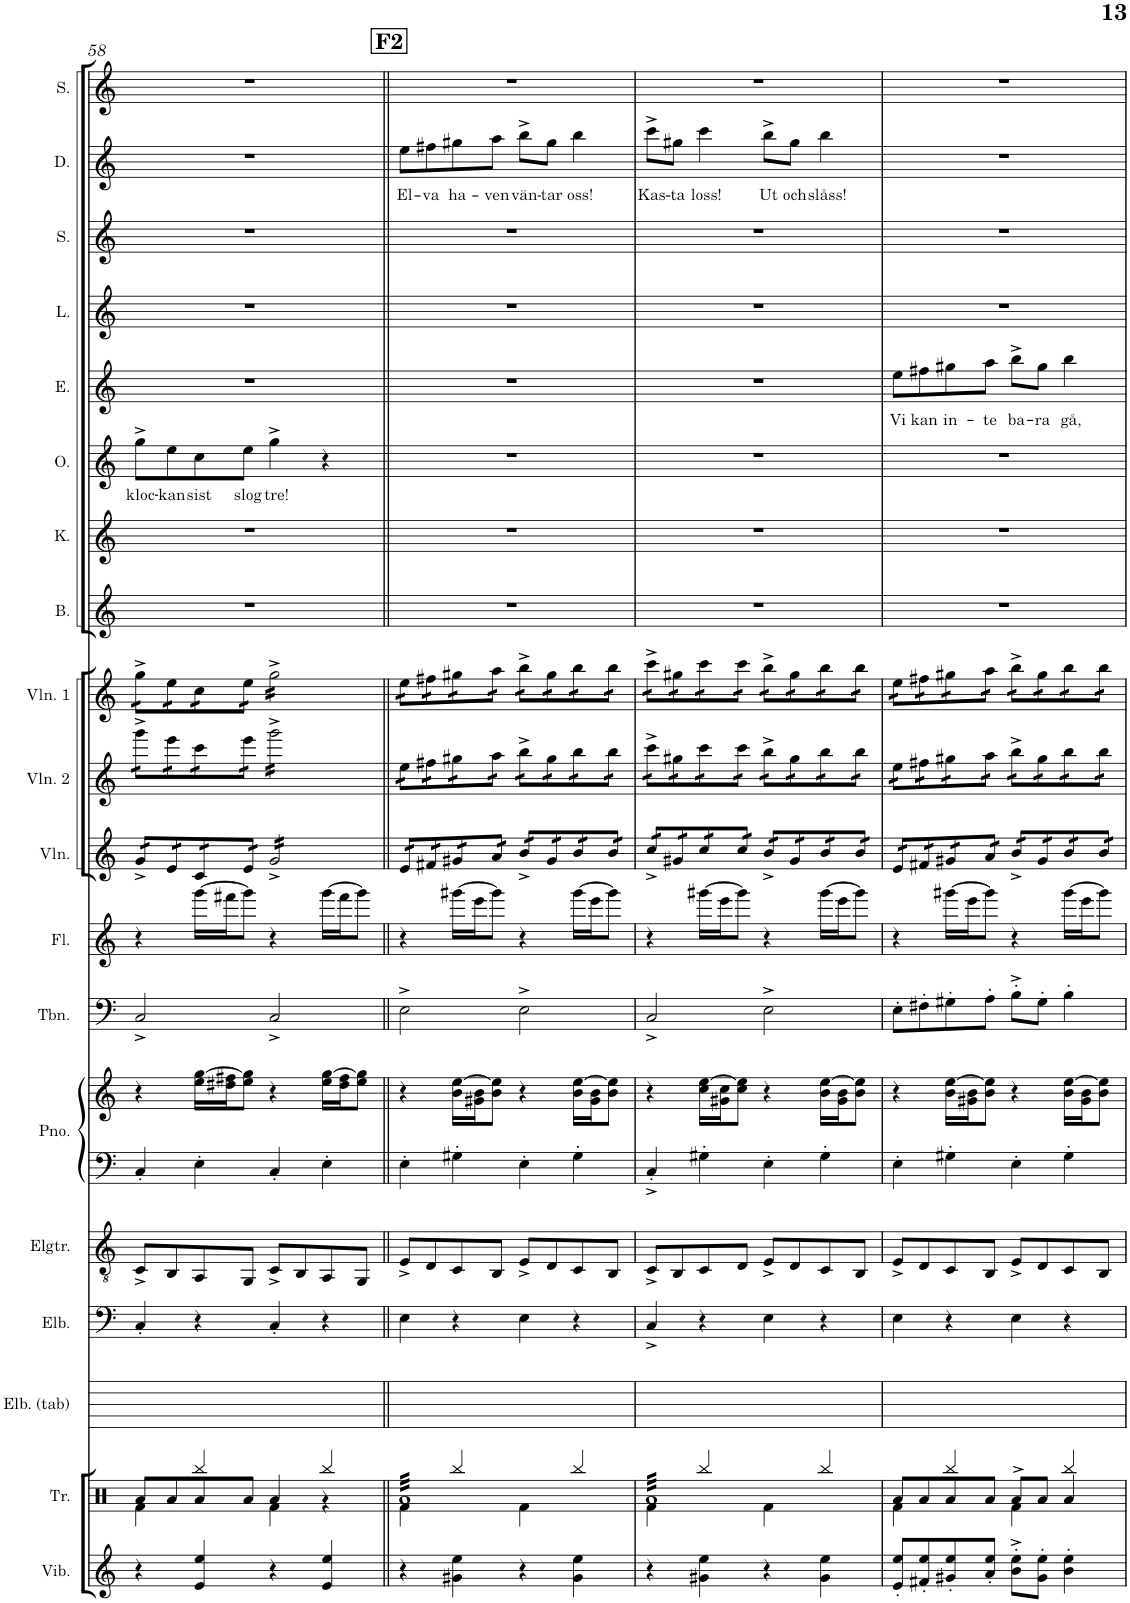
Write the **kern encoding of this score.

**kern	**kern	**kern	**kern	**kern	**kern	**kern	**kern	**kern	**kern	**kern	**text	**kern	**text	**kern	**text
*part12	*part11	*part10	*part9	*part9	*part8	*part7	*part6	*part5	*part4	*part3	*part3	*part2	*part2	*part1	*part1
*staff13	*staff12	*staff11	*staff10	*staff9	*staff8	*staff7	*staff6	*staff5	*staff4	*staff3	*staff3	*staff2	*staff2	*staff1	*staff1
*I"Vibrafon	*I"Elbas	*I"Elgitarr	*I"Piano	*	*I"Trombon	*I"Tvärflöjt	*I"Violin	*I"Violin 2	*I"Violin 1	*I"Orwen	*	*I"Elisabet	*	*I"Drake	*
*I'Vib.	*I'Elb.	*I'Elgtr.	*I'Pno.	*	*I'Tbn.	*	*I'Vln.	*I'Vln. 2	*I'Vln. 1	*I'O.	*	*I'E.	*	*I'D.	*
!!LO:PB:g=z
*clefG2	*clefF4	*clefGv2	*clefF4	*clefG2	*clefF4	*clefG2	*clefG2	*clefG2	*clefG2	*clefG2	*	*clefG2	*	*clefG2	*
*	*Trd7c12	*	*	*	*	*	*	*	*	*	*	*	*	*	*
*k[]	*k[]	*k[]	*k[]	*k[]	*k[]	*k[]	*k[]	*k[]	*k[]	*k[]	*	*k[]	*	*k[]	*
*M4/4	*M4/4	*M4/4	*M4/4	*M4/4	*M4/4	*M4/4	*M4/4	*M4/4	*M4/4	*M4/4	*	*M4/4	*	*M4/4	*
=58	=58	=58	=58	=58	=58	=58	=58	=58	=58	=58	=58	=58	=58	=58	=58
!	!	!	!	!	!	!	!	!	!	!	!LO:LY:b	!	!	!	!
*	*	*	*	*	*	*	*tremolo	*	*	*	*	*	*	*	*
*	*	*	*	*	*	*	*	*tremolo	*	*	*	*	*	*	*
*	*	*	*	*	*	*	*	*	*tremolo	*	*	*	*	*	*
4r	4C'/	8C^/L	4C'/	4r	2C^/	4r	16g^/LL	16ggg^\LL	16gg^\LL	8gg^\L	kloc-	1r	.	1r	.
.	.	.	.	.	.	.	16g^/	16ggg^\	16gg^\	.	.	.	.	.	.
!	!	!	!	!	!	!	!	!	!	!	!LO:LY:b	!	!	!	!
.	.	8BB/	.	.	.	.	16e/	16eee\	16ee\	8ee\	-kan	.	.	.	.
.	.	.	.	.	.	.	16e/	16eee\	16ee\	.	.	.	.	.	.
!	!	!	!	!	!	!	!	!	!	!	!LO:LY:b	!	!	!	!
4e/ 4ee/	4r	8AA/	4E'\	16ee\ [16gg\LL	.	[16ggg\LL	16c/	16ccc\	16cc\	8cc\	sist	.	.	.	.
.	.	.	.	16dd#X\ 16ff#X\J	.	16fff#X\J	16c/	16ccc\	16cc\	.	.	.	.	.	.
!	!	!	!	!	!	!	!	!	!	!	!LO:LY:b	!	!	!	!
.	.	8GG/J	.	8ee\ 8gg\]J	.	8ggg\J]	16e/	16eee\	16ee\	8ee\J	slog	.	.	.	.
.	.	.	.	.	.	.	16e/JJ	16eee\JJ	16ee\JJ	.	.	.	.	.	.
!	!	!	!	!	!	!	!	!	!	!	!LO:LY:b	!	!	!	!
4r	4C'/	8C^/L	4C'/	4r	2C^/	4r	16g^/LL	16ggg^\LL	16gg^\LL	4gg^\	tre!	.	.	.	.
.	.	.	.	.	.	.	16g^/	16ggg^\	16gg^\	.	.	.	.	.	.
.	.	8BB/	.	.	.	.	16g^/	16ggg^\	16gg^\	.	.	.	.	.	.
.	.	.	.	.	.	.	16g^/	16ggg^\	16gg^\	.	.	.	.	.	.
4e/ 4ee/	4r	8AA/	4E'\	16ee\ [16gg\LL	.	[16ggg\LL	16g^/	16ggg^\	16gg^\	4r	.	.	.	.	.
.	.	.	.	16dd#\ 16ff#\J	.	16fff#\J	16g^/	16ggg^\	16gg^\	.	.	.	.	.	.
.	.	8GG/J	.	8ee\ 8gg\]J	.	8ggg\J]	16g^/	16ggg^\	16gg^\	.	.	.	.	.	.
.	.	.	.	.	.	.	16g^/JJ	16ggg^\JJ	16gg^\JJ	.	.	.	.	.	.
=59||	=59||	=59||	=59||	=59||	=59||	=59||	=59||	=59||	=59||	=59||	=59||	=59||	=59||	=59||	=59||
!	!	!	!	!	!	!	!	!	!	!	!	!	!	!	!LO:LY:b
4r	4E\	8E^/L	4E'\	4r	2E^\	4r	16e/LL	16ee\LL	16ee\LL	1r	.	1r	.	8ee\L	El-
.	.	.	.	.	.	.	16e/	16ee\	16ee\	.	.	.	.	.	.
!	!	!	!	!	!	!	!	!	!	!	!	!	!	!	!LO:LY:b
.	.	8D/	.	.	.	.	16f#X/	16ff#X\	16ff#X\	.	.	.	.	8ff#X\	-va
.	.	.	.	.	.	.	16f#X/	16ff#X\	16ff#X\	.	.	.	.	.	.
!	!	!	!	!	!	!	!	!	!	!	!	!	!	!	!LO:LY:b
4g#X\ 4ee\	4r	8C/	4G#X'\	16b\ [16ee\LL	.	[16ggg#X\LL	16g#X/	16gg#X\	16gg#X\	.	.	.	.	8gg#X\	ha-
.	.	.	.	16g#X\ 16b\J	.	16eee\J	16g#X/	16gg#X\	16gg#X\	.	.	.	.	.	.
!	!	!	!	!	!	!	!	!	!	!	!	!	!	!	!LO:LY:b
.	.	8BB/J	.	8b\ 8ee\]J	.	8ggg#\J]	16a/	16aa\	16aa\	.	.	.	.	8aa\J	-ven
.	.	.	.	.	.	.	16a/JJ	16aa\JJ	16aa\JJ	.	.	.	.	.	.
!	!	!	!	!	!	!	!	!	!	!	!	!	!	!	!LO:LY:b
4r	4E\	8E^/L	4E'\	4r	2E^\	4r	16b^/LL	16bb^\LL	16bb^\LL	.	.	.	.	8bb^\L	vän-
.	.	.	.	.	.	.	16b^/	16bb^\	16bb^\	.	.	.	.	.	.
!	!	!	!	!	!	!	!	!	!	!	!	!	!	!	!LO:LY:b
.	.	8D/	.	.	.	.	16g#/	16gg#\	16gg#\	.	.	.	.	8gg#\J	-tar
.	.	.	.	.	.	.	16g#/	16gg#\	16gg#\	.	.	.	.	.	.
!	!	!	!	!	!	!	!	!	!	!	!	!	!	!	!LO:LY:b
4g#\ 4ee\	4r	8C/	4G#'\	16b\ [16ee\LL	.	[16ggg#\LL	16b/	16bb\	16bb\	.	.	.	.	4bb\	oss!
.	.	.	.	16g#\ 16b\J	.	16eee\J	16b/	16bb\	16bb\	.	.	.	.	.	.
.	.	8BB/J	.	8b\ 8ee\]J	.	8ggg#\J]	16b/	16bb\	16bb\	.	.	.	.	.	.
.	.	.	.	.	.	.	16b/JJ	16bb\JJ	16bb\JJ	.	.	.	.	.	.
=60	=60	=60	=60	=60	=60	=60	=60	=60	=60	=60	=60	=60	=60	=60	=60
!	!	!	!	!	!	!	!	!	!	!	!	!	!	!	!LO:LY:b
4r	4C^/	8C^/L	4C'^/	4r	2C^/	4r	16cc^/LL	16ccc^\LL	16ccc^\LL	1r	.	1r	.	8ccc^\L	Kas-
.	.	.	.	.	.	.	16cc^/	16ccc^\	16ccc^\	.	.	.	.	.	.
!	!	!	!	!	!	!	!	!	!	!	!	!	!	!	!LO:LY:b
.	.	8BB/	.	.	.	.	16g#X/	16gg#X\	16gg#X\	.	.	.	.	8gg#X\J	-ta
.	.	.	.	.	.	.	16g#X/	16gg#X\	16gg#X\	.	.	.	.	.	.
!	!	!	!	!	!	!	!	!	!	!	!	!	!	!	!LO:LY:b
4g#X\ 4ee\	4r	8C/	4G#X'\	16cc\ [16ee\LL	.	[16ggg#X\LL	16cc/	16ccc\	16ccc\	.	.	.	.	4ccc\	loss!
.	.	.	.	16g#X\ 16cc\J	.	16eee\J	16cc/	16ccc\	16ccc\	.	.	.	.	.	.
.	.	8D/J	.	8cc\ 8ee\]J	.	8ggg#\J]	16cc/	16ccc\	16ccc\	.	.	.	.	.	.
.	.	.	.	.	.	.	16cc/JJ	16ccc\JJ	16ccc\JJ	.	.	.	.	.	.
!	!	!	!	!	!	!	!	!	!	!	!	!	!	!	!LO:LY:b
4r	4E\	8E^/L	4E'\	4r	2E^\	4r	16b^/LL	16bb^\LL	16bb^\LL	.	.	.	.	8bb^\L	Ut
.	.	.	.	.	.	.	16b^/	16bb^\	16bb^\	.	.	.	.	.	.
!	!	!	!	!	!	!	!	!	!	!	!	!	!	!	!LO:LY:b
.	.	8D/	.	.	.	.	16g#/	16gg#\	16gg#\	.	.	.	.	8gg#\J	och
.	.	.	.	.	.	.	16g#/	16gg#\	16gg#\	.	.	.	.	.	.
!	!	!	!	!	!	!	!	!	!	!	!	!	!	!	!LO:LY:b
4g#\ 4ee\	4r	8C/	4G#'\	16b\ [16ee\LL	.	[16ggg#\LL	16b/	16bb\	16bb\	.	.	.	.	4bb\	slåss!
.	.	.	.	16g#\ 16b\J	.	16eee\J	16b/	16bb\	16bb\	.	.	.	.	.	.
.	.	8BB/J	.	8b\ 8ee\]J	.	8ggg#\J]	16b/	16bb\	16bb\	.	.	.	.	.	.
.	.	.	.	.	.	.	16b/JJ	16bb\JJ	16bb\JJ	.	.	.	.	.	.
=61	=61	=61	=61	=61	=61	=61	=61	=61	=61	=61	=61	=61	=61	=61	=61
!	!	!	!	!	!	!	!	!	!	!	!	!	!LO:LY:b	!	!
8e/' 8ee/'L	4E\	8E^/L	4E'\	4r	8E'\L	4r	16e/LL	16ee\LL	16ee\LL	1r	.	8ee\L	Vi	1r	.
.	.	.	.	.	.	.	16e/	16ee\	16ee\	.	.	.	.	.	.
!	!	!	!	!	!	!	!	!	!	!	!	!	!LO:LY:b	!	!
8f#X/' 8ee/'	.	8D/	.	.	8F#X'\	.	16f#X/	16ff#X\	16ff#X\	.	.	8ff#X\	kan	.	.
.	.	.	.	.	.	.	16f#X/	16ff#X\	16ff#X\	.	.	.	.	.	.
!	!	!	!	!	!	!	!	!	!	!	!	!	!LO:LY:b	!	!
8g#X/' 8ee/'	4r	8C/	4G#X'\	16b\ [16ee\LL	8G#X'\	[16ggg#X\LL	16g#X/	16gg#X\	16gg#X\	.	.	8gg#X\	in-	.	.
.	.	.	.	16g#X\ 16b\J	.	16eee\J	16g#X/	16gg#X\	16gg#X\	.	.	.	.	.	.
!	!	!	!	!	!	!	!	!	!	!	!	!	!LO:LY:b	!	!
8a/' 8ee/'J	.	8BB/J	.	8b\ 8ee\]J	8A'\J	8ggg#\J]	16a/	16aa\	16aa\	.	.	8aa\J	-te	.	.
.	.	.	.	.	.	.	16a/JJ	16aa\JJ	16aa\JJ	.	.	.	.	.	.
!	!	!	!	!	!	!	!	!	!	!	!	!	!LO:LY:b	!	!
8b\'^ 8ee\'^L	4E\	8E^/L	4E'\	4r	8B'^\L	4r	16b^/LL	16bb^\LL	16bb^\LL	.	.	8bb^\L	ba-	.	.
.	.	.	.	.	.	.	16b^/	16bb^\	16bb^\	.	.	.	.	.	.
!	!	!	!	!	!	!	!	!	!	!	!	!	!LO:LY:b	!	!
8g#\' 8ee\'J	.	8D/	.	.	8G#'\J	.	16g#/	16gg#\	16gg#\	.	.	8gg#\J	-ra	.	.
.	.	.	.	.	.	.	16g#/	16gg#\	16gg#\	.	.	.	.	.	.
!	!	!	!	!	!	!	!	!	!	!	!	!	!LO:LY:b	!	!
4b\' 4ee\'	4r	8C/	4G#'\	16b\ [16ee\LL	4B'\	[16ggg#\LL	16b/	16bb\	16bb\	.	.	4bb\	gå,	.	.
.	.	.	.	16g#\ 16b\J	.	16eee\J	16b/	16bb\	16bb\	.	.	.	.	.	.
.	.	8BB/J	.	8b\ 8ee\]J	.	8ggg#\J]	16b/	16bb\	16bb\	.	.	.	.	.	.
.	.	.	.	.	.	.	16b/JJ	16bb\JJ	16bb\JJ	.	.	.	.	.	.
*	*	*	*	*	*	*	*	*	*Xtremolo	*	*	*	*	*	*
*	*	*	*	*	*	*	*	*Xtremolo	*	*	*	*	*	*	*
*	*	*	*	*	*	*	*Xtremolo	*	*	*	*	*	*	*	*
=	=	=	=	=	=	=	=	=	=	=	=	=	=	=	=
*-	*-	*-	*-	*-	*-	*-	*-	*-	*-	*-	*-	*-	*-	*-	*-
